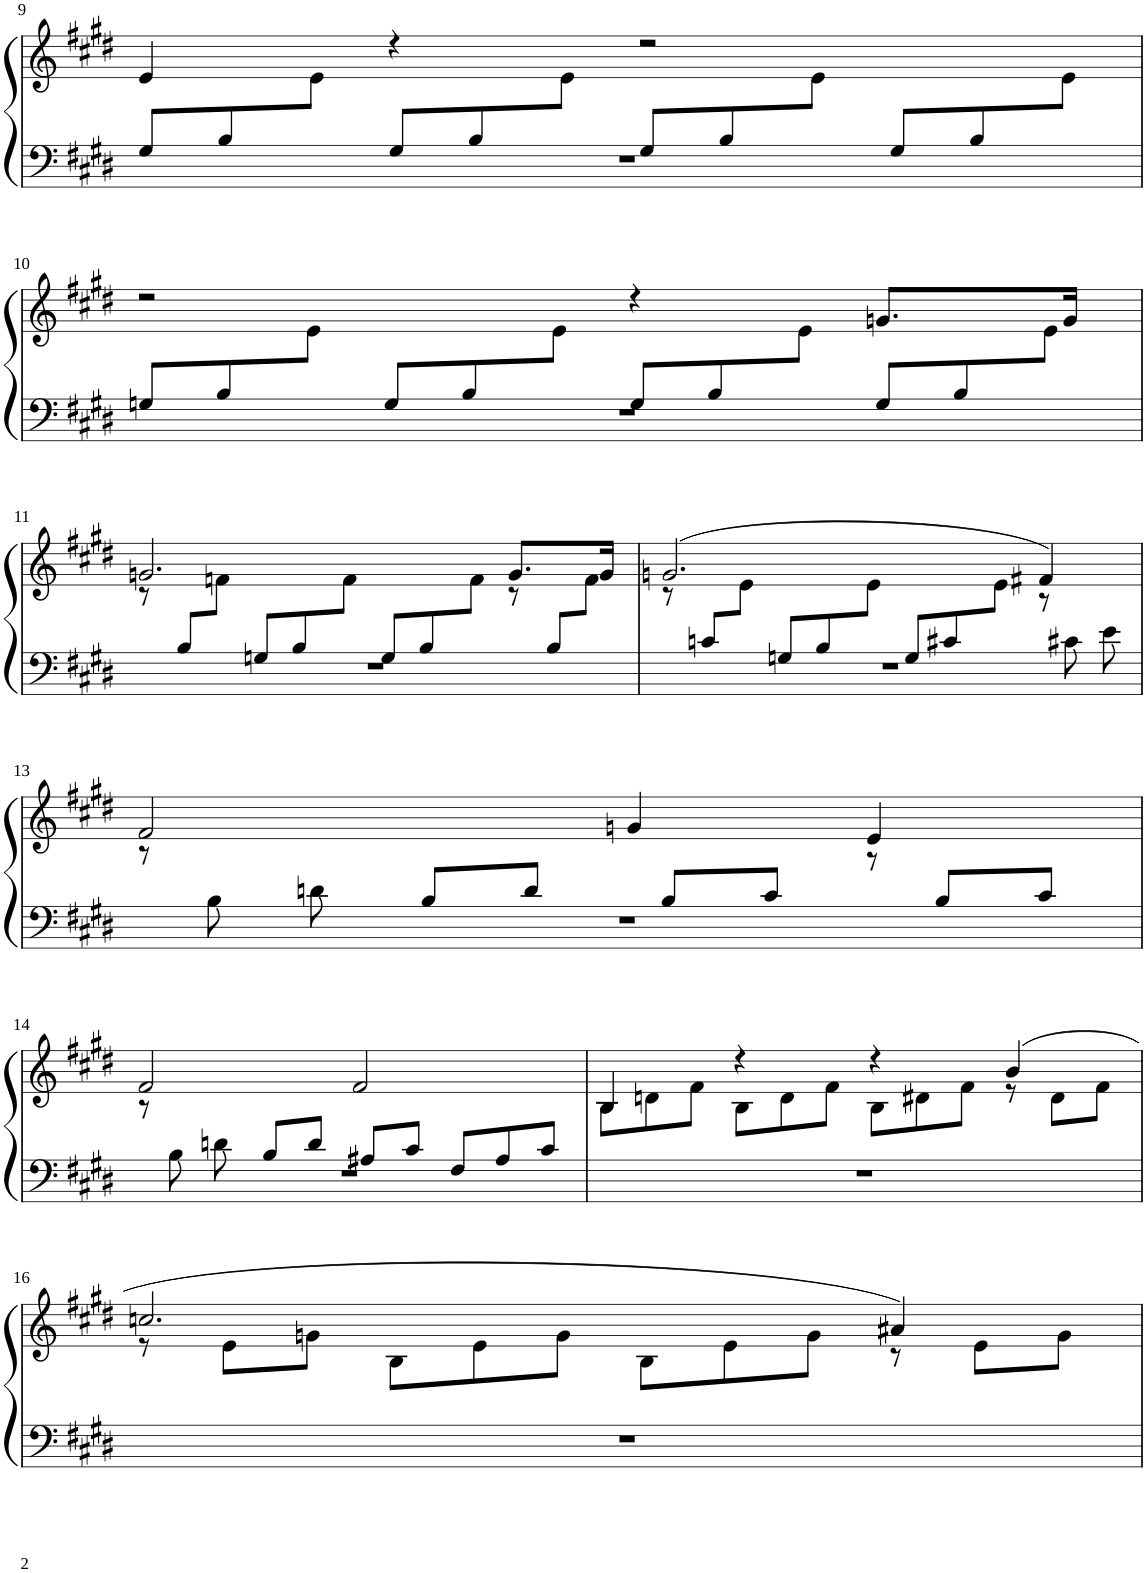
**kern	**kern
*part1	*part1
*staff2	*staff1
*I"Piano	*
*I'Pno	*
!!LO:PB:g=z
*clefF4	*clefG2
*k[f#c#g#d#]	*k[f#c#g#d#]
*M4/4	*M4/4
*met(c|)	*met(c|)
*Xtuplet	*
=9	=9
*^	*^
12G#/L	1r	4e/	6ryy
12B/	.	.	.
12ryy	.	.	12e\J
12G#/L	.	4r	6ryy
12B/	.	.	.
12ryy	.	.	12e\J
12G#/L	.	2r	6ryy
12B/	.	.	.
12ryy	.	.	12e\J
12G#/L	.	.	6ryy
12B/	.	.	.
12ryy	.	.	12e\J
!!LO:LB:g=z	!!
=10	=10	=10	=10
12Gn/L	1r	2r	6ryy
12B/	.	.	.
12ryy	.	.	12e\J
12G/L	.	.	6ryy
12B/	.	.	.
12ryy	.	.	12e\J
12G/L	.	4r	6ryy
12B/	.	.	.
12ryy	.	.	12e\J
12G/L	.	8.gn/L	6ryy
12B/	.	.	.
12ryy	.	.	12e\J
.	.	16g/Jk	.
!!LO:LB:g=z	!!
=11	=11	=11	=11
*	*	*	*Xtuplet
12ryy	1r	2.gn/	12r
12B/L	.	.	12ryy
12ryy	.	.	12fn\J
12Gn/L	.	.	6ryy
12B/	.	.	.
12ryy	.	.	12f\J
12G/L	.	.	6ryy
12B/	.	.	.
6ryy	.	.	12f\J
.	.	8.g/L	12r
12B/L	.	.	12ryy
12ryy	.	.	12f\J
.	.	16g/Jk	.
=12	=12	=12	=12
12ryy	1r	(>2.gn/	12r
12cn/L	.	.	12ryy
12ryy	.	.	12e\J
12Gn/L	.	.	6ryy
12B/	.	.	.
12ryy	.	.	12e\J
12G/L	.	.	6ryy
12c#X/	.	.	.
6ryy	.	.	12e\J
.	.	4f#X/)	8r
12c#X\	.	.	.
.	.	.	8ryy
12e\	.	.	.
!!LO:LB:g=z	!!
=13	=13	=13	=13
12ryy	1r	2f#/	8r
12B\	.	.	.
.	.	.	8ryy
12dn\	.	.	.
*	*	*v	*v
12ryy	.	.
12B/L	.	.
12d/J	.	.
12ryy	.	4gn/
12B/L	.	.
12c#/J	.	.
*	*	*^
12ryy	.	4e/	8r
12B/L	.	.	.
.	.	.	8ryy
12c#/J	.	.	.
!!LO:LB:g=z	!!
=14	=14	=14	=14
12ryy	1r	2f#/	8r
12B\	.	.	.
.	.	.	2..ryy
12dn\	.	.	.
12ryy	.	.	.
12B/L	.	.	.
12d/J	.	.	.
12ryy	.	2f#/	.
12A#X/L	.	.	.
12c#/J	.	.	.
12F#/L	.	.	.
12A#/	.	.	.
12c#/J	.	.	.
*v	*v	*	*
=15	=15	=15
1r	4B/	12B\L
.	.	12dn\
.	.	12f#\J
.	4r	12B\L
.	.	12d\
.	.	12f#\J
.	4r	12B\L
.	.	12d#X\
.	.	12f#\J
.	(4b/	12r
.	.	12d#\L
.	.	12f#\J
!!LO:LB:g=z	!!
=16	=16	=16
1r	2.ccn/	12r
.	.	12e\L
.	.	12gn\J
.	.	12B\L
.	.	12e\
.	.	12g\J
.	.	12B\L
.	.	12e\
.	.	12g\J
.	4a#X/)	12r
.	.	12e\L
.	.	12g\J
*	*v	*v
=	=
*-	*-
